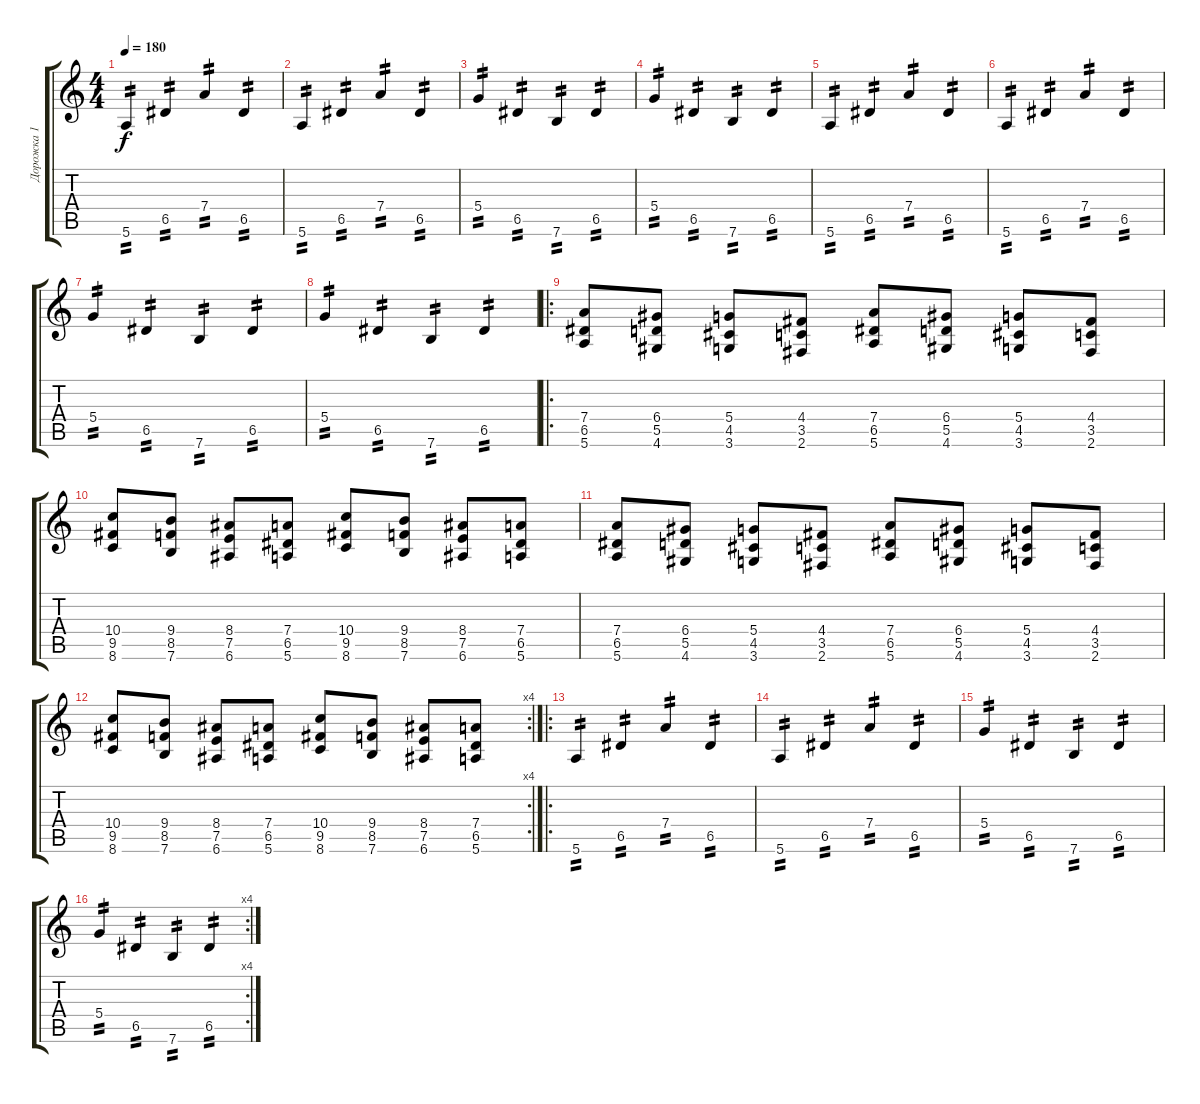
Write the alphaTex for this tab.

\track ("Дорожка 1" "Дорожка 1") {instrument distortionguitar}
\staff {score tabs}
\tuning (E4 B3 G3 D3 A2 E2) {hide}
\ts (4 4)
\tempo 180
\clef g2
\ks c
5.6.4{tp 2 dy f} 6.5.4{tp 2} 7.4.4{tp 2} 6.5.4{tp 2} |
5.6.4{tp 2} 6.5.4{tp 2} 7.4.4{tp 2} 6.5.4{tp 2} |
5.4.4{tp 2} 6.5.4{tp 2} 7.6.4{tp 2} 6.5.4{tp 2} |
5.4.4{tp 2} 6.5.4{tp 2} 7.6.4{tp 2} 6.5.4{tp 2} |
5.6.4{tp 2} 6.5.4{tp 2} 7.4.4{tp 2} 6.5.4{tp 2} |
5.6.4{tp 2} 6.5.4{tp 2} 7.4.4{tp 2} 6.5.4{tp 2} |
5.4.4{tp 2} 6.5.4{tp 2} 7.6.4{tp 2} 6.5.4{tp 2} |
5.4.4{tp 2} 6.5.4{tp 2} 7.6.4{tp 2} 6.5.4{tp 2} |
\ro
(7.4 6.5 5.6).8 (6.4 5.5 4.6).8 (5.4 4.5 3.6).8 (4.4 3.5 2.6).8 (7.4 6.5 5.6).8 (6.4 5.5 4.6).8 (5.4 4.5 3.6).8 (4.4 3.5 2.6).8 |
(10.4 9.5 8.6).8 (9.4 8.5 7.6).8 (8.4 7.5 6.6).8 (7.4 6.5 5.6).8 (10.4 9.5 8.6).8 (9.4 8.5 7.6).8 (8.4 7.5 6.6).8 (7.4 6.5 5.6).8 |
(7.4 6.5 5.6).8 (6.4 5.5 4.6).8 (5.4 4.5 3.6).8 (4.4 3.5 2.6).8 (7.4 6.5 5.6).8 (6.4 5.5 4.6).8 (5.4 4.5 3.6).8 (4.4 3.5 2.6).8 |
\rc 4
(10.4 9.5 8.6).8 (9.4 8.5 7.6).8 (8.4 7.5 6.6).8 (7.4 6.5 5.6).8 (10.4 9.5 8.6).8 (9.4 8.5 7.6).8 (8.4 7.5 6.6).8 (7.4 6.5 5.6).8 |
\ro
5.6.4{tp 2} 6.5.4{tp 2} 7.4.4{tp 2} 6.5.4{tp 2} |
5.6.4{tp 2} 6.5.4{tp 2} 7.4.4{tp 2} 6.5.4{tp 2} |
5.4.4{tp 2} 6.5.4{tp 2} 7.6.4{tp 2} 6.5.4{tp 2} |
\rc 4
5.4.4{tp 2} 6.5.4{tp 2} 7.6.4{tp 2} 6.5.4{tp 2}
